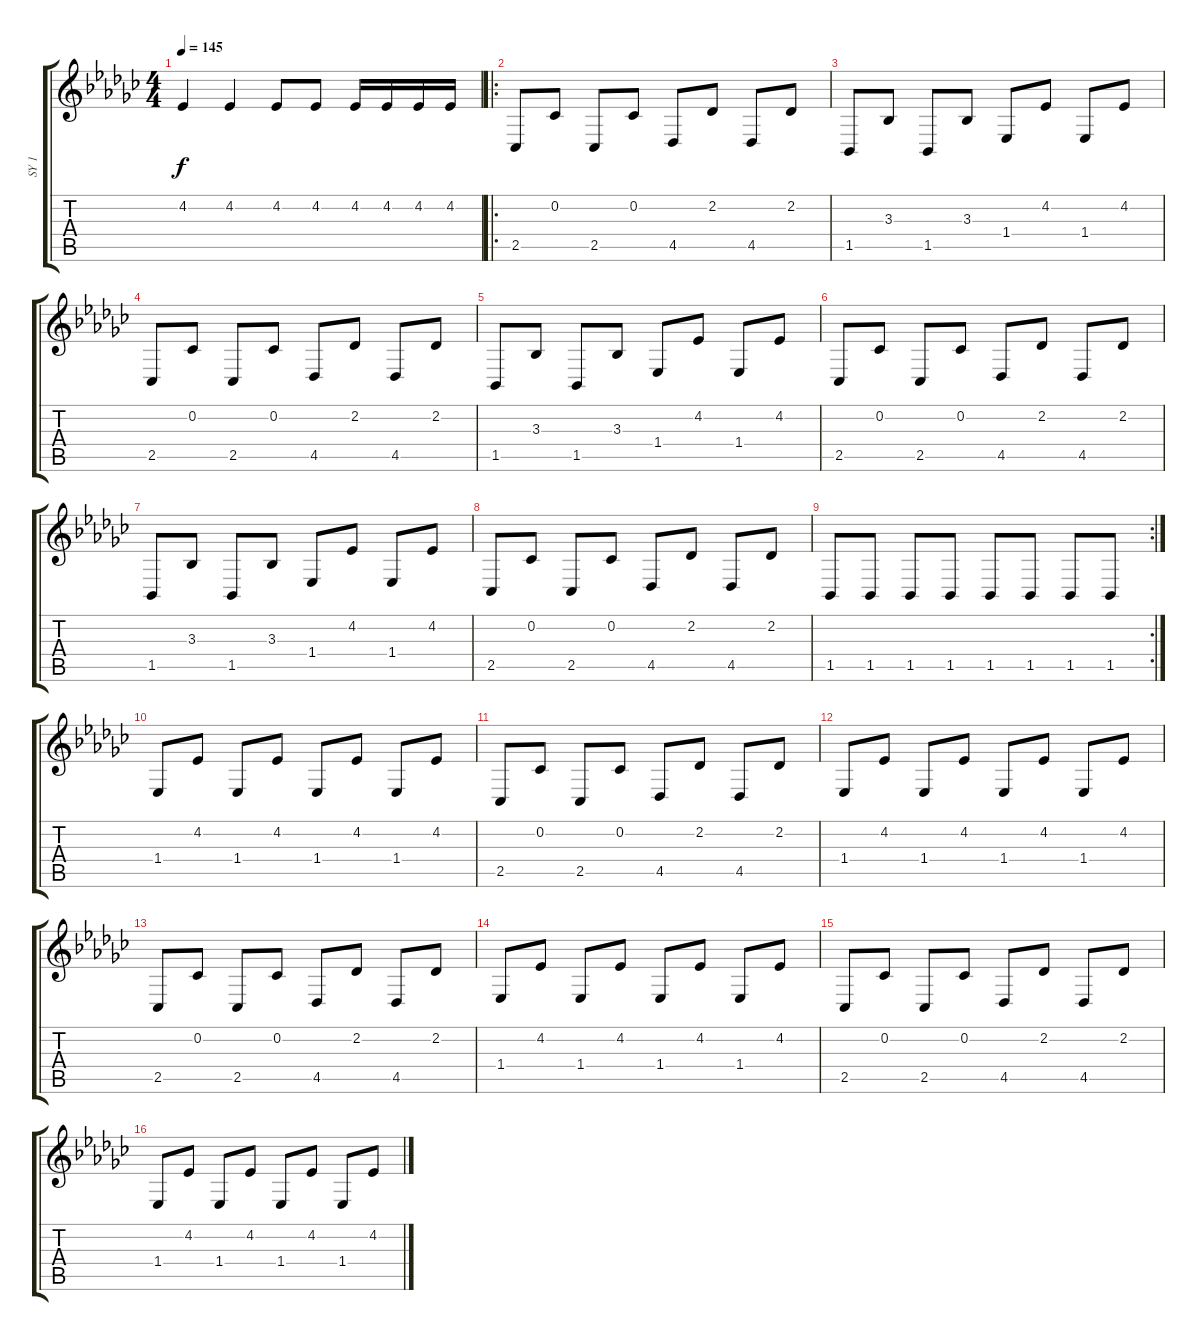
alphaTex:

\track ("SY 1" "SY 1") {instrument lead8bassandlead}
\staff {score tabs}
\tuning (E4 B3 G3 D3 A2 E2) {hide}
\ts (4 4)
\tempo 145
\clef g2
\ks ebminor
4.2.4{dy f} 4.2.4 4.2.8 4.2.8 4.2.16 4.2.16 4.2.16 4.2.16 |
\ro
2.5.8 0.2.8 2.5.8 0.2.8 4.5.8 2.2.8 4.5.8 2.2.8 |
1.5.8 3.3.8 1.5.8 3.3.8 1.4.8 4.2.8 1.4.8 4.2.8 |
2.5.8 0.2.8 2.5.8 0.2.8 4.5.8 2.2.8 4.5.8 2.2.8 |
1.5.8 3.3.8 1.5.8 3.3.8 1.4.8 4.2.8 1.4.8 4.2.8 |
2.5.8 0.2.8 2.5.8 0.2.8 4.5.8 2.2.8 4.5.8 2.2.8 |
1.5.8 3.3.8 1.5.8 3.3.8 1.4.8 4.2.8 1.4.8 4.2.8 |
2.5.8 0.2.8 2.5.8 0.2.8 4.5.8 2.2.8 4.5.8 2.2.8 |
\rc 2
1.5.8 1.5.8 1.5.8 1.5.8 1.5.8 1.5.8 1.5.8 1.5.8 |
1.4.8 4.2.8 1.4.8 4.2.8 1.4.8 4.2.8 1.4.8 4.2.8 |
2.5.8 0.2.8 2.5.8 0.2.8 4.5.8 2.2.8 4.5.8 2.2.8 |
1.4.8 4.2.8 1.4.8 4.2.8 1.4.8 4.2.8 1.4.8 4.2.8 |
2.5.8 0.2.8 2.5.8 0.2.8 4.5.8 2.2.8 4.5.8 2.2.8 |
1.4.8 4.2.8 1.4.8 4.2.8 1.4.8 4.2.8 1.4.8 4.2.8 |
2.5.8 0.2.8 2.5.8 0.2.8 4.5.8 2.2.8 4.5.8 2.2.8 |
1.4.8 4.2.8 1.4.8 4.2.8 1.4.8 4.2.8 1.4.8 4.2.8
